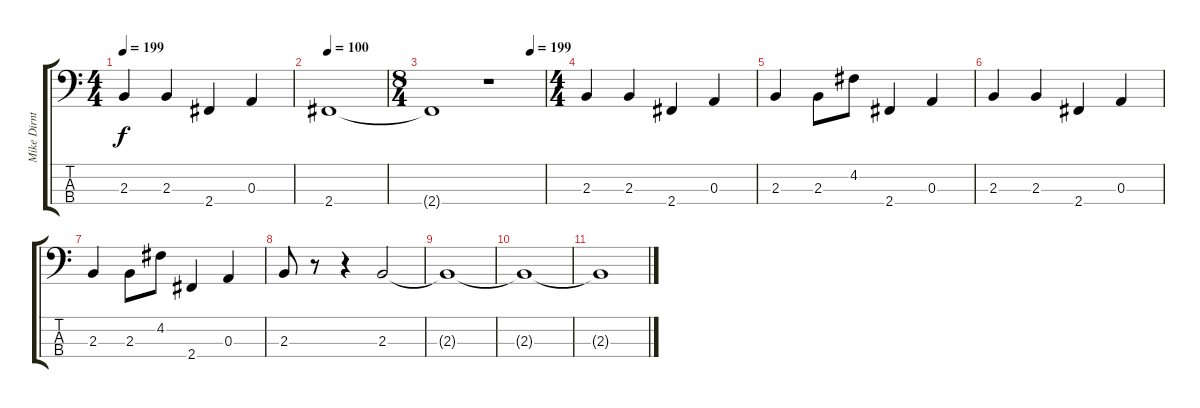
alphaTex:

\track ("Mike Dirnt - Bass" "Mike Dirnt") {instrument electricbasspick}
\staff {score tabs}
\tuning (G2 D2 A1 E1) {hide}
\ts (4 4)
\tempo 199
\clef f4
\ks c
2.3.4{dy f} 2.3.4 2.4.4 0.3.4 |
\tempo 100
2.4.1{volume 0} |
\ts (8 4)
\tempo (199 0.875)
2.4{t}.1 r.1 |
\ts (4 4)
2.3.4{volume 11} 2.3.4 2.4.4 0.3.4 |
2.3.4 2.3.8 4.2.8 2.4.4 0.3.4 |
2.3.4 2.3.4 2.4.4 0.3.4 |
2.3.4 2.3.8 4.2.8 2.4.4 0.3.4 |
2.3.8 r.8 r.4 2.3.2 |
2.3{t}.1 |
2.3{t}.1 |
2.3{t}.1
